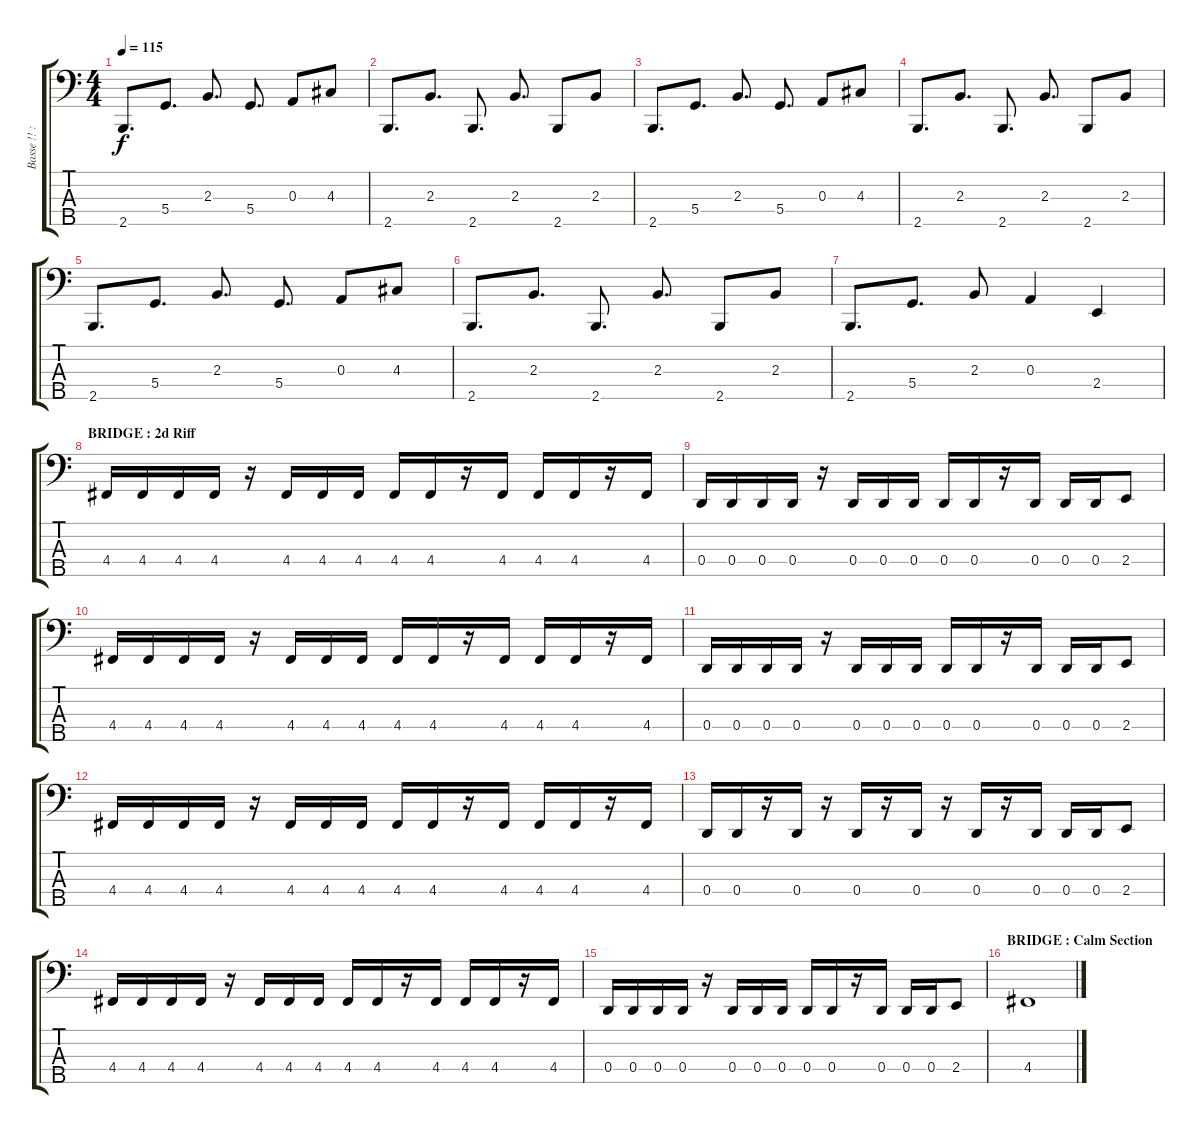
\track ("Basse !! :D" "Basse !! :") {instrument electricbasspick}
\staff {score tabs}
\tuning (G2 D2 A1 D1 A0) {hide}
\ts (4 4)
\tempo 115
\clef f4
\ks c
2.5.8{d dy f} 5.4.8{d} 2.3.8{d} 5.4.8{d} 0.3.8 4.3.8 |
2.5.8{d} 2.3.8{d} 2.5.8{d} 2.3.8{d} 2.5.8 2.3.8 |
2.5.8{d} 5.4.8{d} 2.3.8{d} 5.4.8{d} 0.3.8 4.3.8 |
2.5.8{d} 2.3.8{d} 2.5.8{d} 2.3.8{d} 2.5.8 2.3.8 |
2.5.8{d} 5.4.8{d} 2.3.8{d} 5.4.8{d} 0.3.8 4.3.8 |
2.5.8{d} 2.3.8{d} 2.5.8{d} 2.3.8{d} 2.5.8 2.3.8 |
2.5.8{d} 5.4.8{d} 2.3.8 0.3.4 2.4.4 |
\section ("" "BRIDGE : 2d Riff")
4.4.16 4.4.16 4.4.16 4.4.16 r.16 4.4.16 4.4.16 4.4.16 4.4.16 4.4.16 r.16 4.4.16 4.4.16 4.4.16 r.16 4.4.16 |
0.4.16 0.4.16 0.4.16 0.4.16 r.16 0.4.16 0.4.16 0.4.16 0.4.16 0.4.16 r.16 0.4.16 0.4.16 0.4.16 2.4.8 |
4.4.16 4.4.16 4.4.16 4.4.16 r.16 4.4.16 4.4.16 4.4.16 4.4.16 4.4.16 r.16 4.4.16 4.4.16 4.4.16 r.16 4.4.16 |
0.4.16 0.4.16 0.4.16 0.4.16 r.16 0.4.16 0.4.16 0.4.16 0.4.16 0.4.16 r.16 0.4.16 0.4.16 0.4.16 2.4.8 |
4.4.16 4.4.16 4.4.16 4.4.16 r.16 4.4.16 4.4.16 4.4.16 4.4.16 4.4.16 r.16 4.4.16 4.4.16 4.4.16 r.16 4.4.16 |
0.4.16 0.4.16 r.16 0.4.16 r.16 0.4.16 r.16 0.4.16 r.16 0.4.16 r.16 0.4.16 0.4.16 0.4.16 2.4.8 |
4.4.16 4.4.16 4.4.16 4.4.16 r.16 4.4.16 4.4.16 4.4.16 4.4.16 4.4.16 r.16 4.4.16 4.4.16 4.4.16 r.16 4.4.16 |
0.4.16 0.4.16 0.4.16 0.4.16 r.16 0.4.16 0.4.16 0.4.16 0.4.16 0.4.16 r.16 0.4.16 0.4.16 0.4.16 2.4.8 |
\section ("" "BRIDGE : Calm Section")
4.4.1
